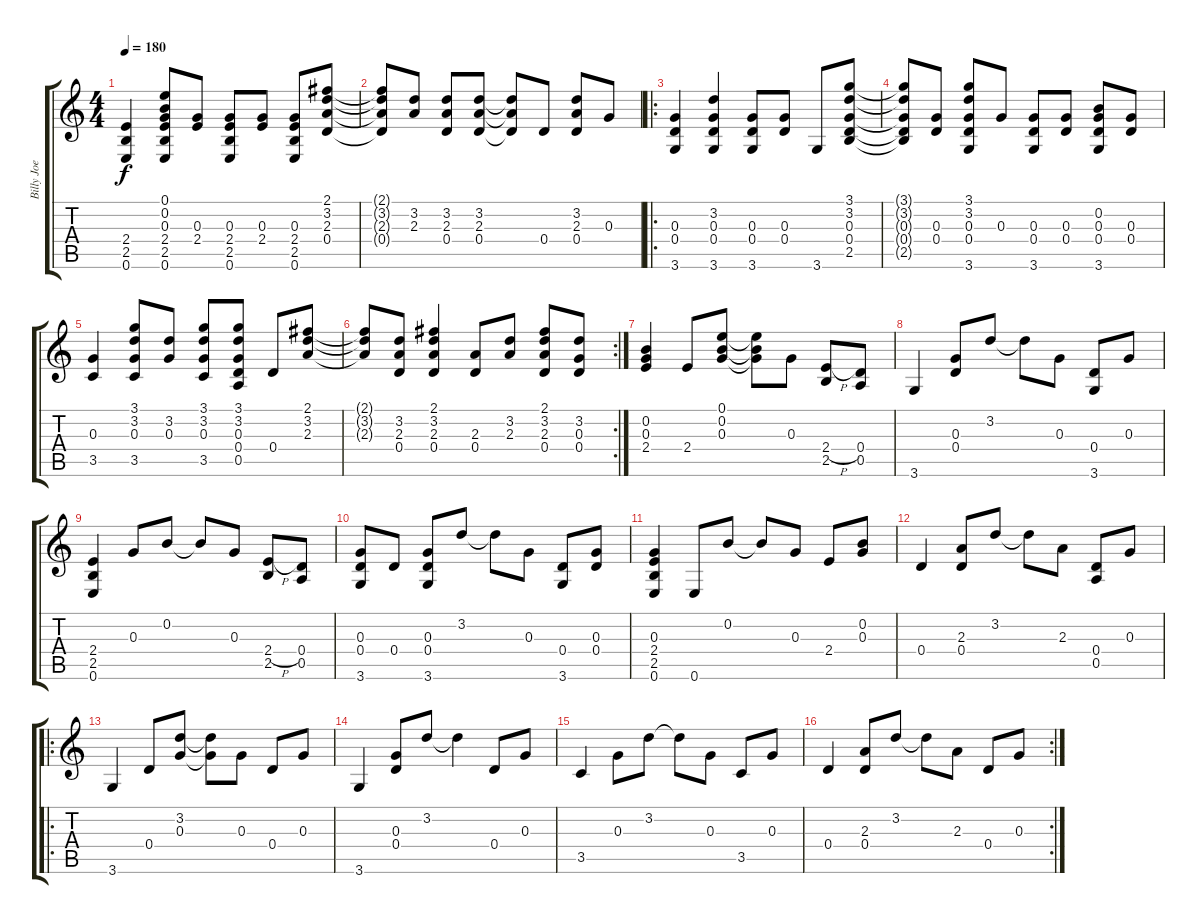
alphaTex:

\track ("Billy Joe" "Billy Joe") {instrument acousticguitarsteel}
\staff {score tabs}
\tuning (E4 B3 G3 D3 A2 E2) {hide}
\ts (4 4)
\tempo 180
\clef g2
\ks c
(2.4 2.5 0.6).4{dy f} (0.1 0.2 0.3 2.4 2.5 0.6).8 (0.3 2.4).8 (0.3 2.4 2.5 0.6).8 (0.3 2.4).8 (0.3 2.4 2.5 0.6).8 (2.1 3.2 2.3 0.4).8 |
(2.1{t} 3.2{t} 2.3{t} 0.4{t}).8 (3.2 2.3).8 (3.2 2.3 0.4).8 (3.2 2.3 0.4).8 (3.2{t} 2.3{t} 0.4{t}).8 0.4.8 (3.2 2.3 0.4).8 0.3.8 |
\ro
(0.3 0.4 3.6).4 (3.2 0.3 0.4 3.6).4 (0.3 0.4 3.6).8 (0.3 0.4).8 3.6.8 (3.1 3.2 0.3 0.4 2.5).8 |
(3.1{t} 3.2{t} 0.3{t} 0.4{t} 2.5{t}).8 (0.3 0.4).8 (3.1 3.2 0.3 0.4 3.6).8 0.3.8 (0.3 0.4 3.6).8 (0.3 0.4).8 (0.2 0.3 0.4 3.6).8 (0.3 0.4).8 |
(0.3 3.5).4 (3.1 3.2 0.3 3.5).8 (3.2 0.3).8 (3.1 3.2 0.3 3.5).8 (3.1 3.2 0.3 0.4 0.5).8 0.4.8 (2.1 3.2 2.3).8 |
\rc 2
(2.1{t} 3.2{t} 2.3{t}).8 (3.2 2.3 0.4).8 (2.1 3.2 2.3 0.4).4 (2.3 0.4).8 (3.2 2.3).8 (2.1 3.2 2.3 0.4).8 (3.2 0.3 0.4).8 |
(0.2 0.3 2.4).4 2.4.8 (0.1 0.2 0.3).8 (0.1{t} 0.2{t} 0.3{t}).8 0.3.8 (2.4{h} 2.5).8 (0.4 0.5).8 |
3.6.4 (0.3 0.4).8 3.2.8 3.2{t}.8 0.3.8 (0.4 3.6).8 0.3.8 |
(2.4 2.5 0.6).4 0.3.8 0.2.8 0.2{t}.8 0.3.8 (2.4{h} 2.5).8 (0.4 0.5).8 |
(0.3 0.4 3.6).8 0.4.8 (0.3 0.4 3.6).8 3.2.8 3.2{t}.8 0.3.8 (0.4 3.6).8 (0.3 0.4).8 |
(0.3 2.4 2.5 0.6).4 0.6.8 0.2.8 0.2{t}.8 0.3.8 2.4.8 (0.2 0.3).8 |
0.4.4 (2.3 0.4).8 3.2.8 3.2{t}.8 2.3.8 (0.4 0.5).8 0.3.8 |
\ro
3.6.4 0.4.8 (3.2 0.3).8 (3.2{t} 0.3{t}).8 0.3.8 0.4.8 0.3.8 |
3.6.4 (0.3 0.4).8 3.2.8 3.2{t}.4 0.4.8 0.3.8 |
3.5.4 0.3.8 3.2.8 3.2{t}.8 0.3.8 3.5.8 0.3.8 |
\rc 2
0.4.4 (2.3 0.4).8 3.2.8 3.2{t}.8 2.3.8 0.4.8 0.3.8
